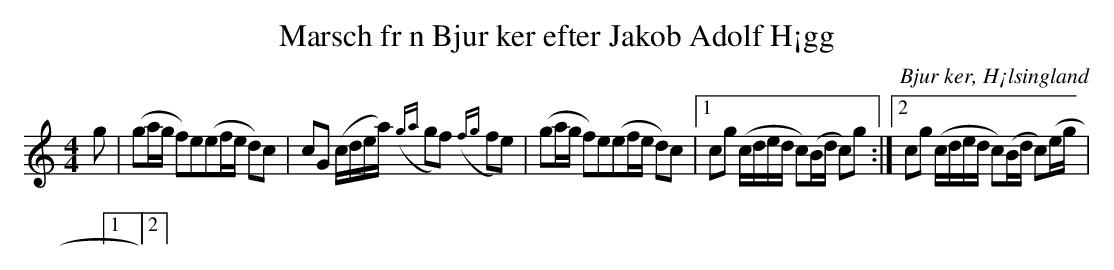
X:1
T: Marsch fr n Bjur ker efter Jakob Adolf H¡gg
O: Bjur ker, H¡lsingland
M: 4/4
L: 1/16
K: C
g2|(g2ag f2)e2(e2fe d2)c2|c2G2 (cdea) ({ga}g2f2) ({fg}f2e2)|(g2ag f2)e2(e2fe d2)c2|1 c2g2 (cded c2)(Bd c2)g2:|2 c2g2 (cded c2)(Bd c2)(eg|
|:|||:|1|2|
